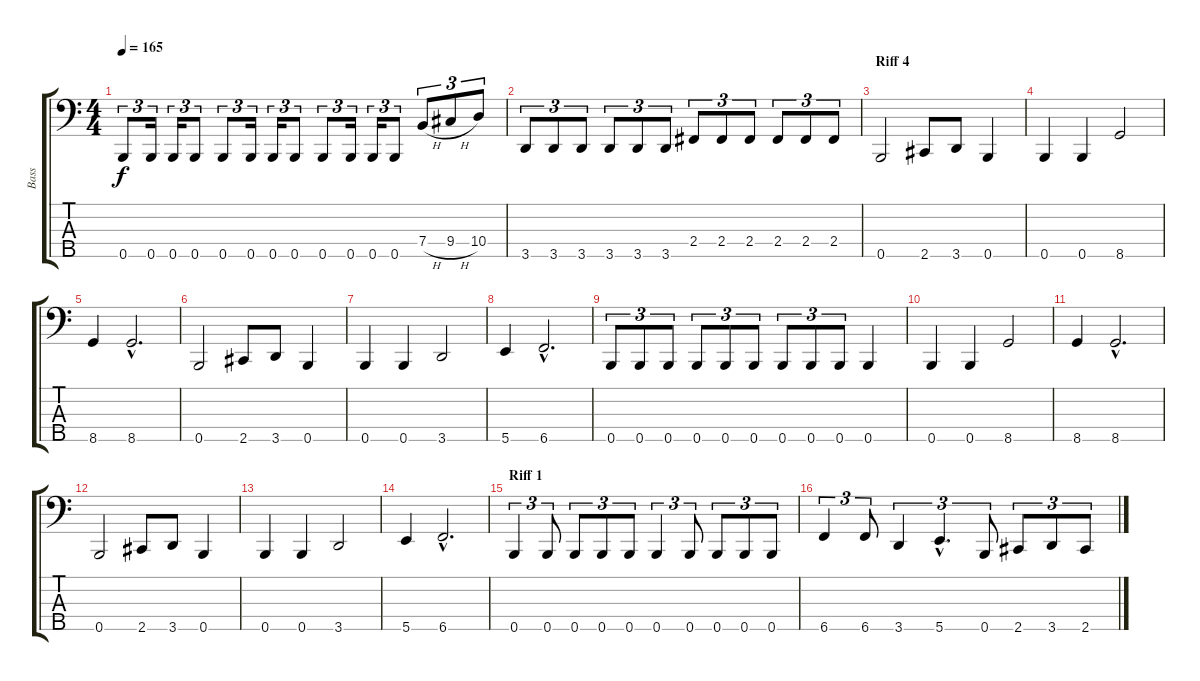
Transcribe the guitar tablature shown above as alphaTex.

\track ("Bass" "Bass") {instrument electricbasspick}
\staff {score tabs}
\tuning (G2 D2 A1 E1 B0) {hide}
\ts (4 4)
\tempo 165
\clef f4
\ks c
0.5.8{tu (3 2) dy f} 0.5.16{tu (3 2)} 0.5.16{tu (3 2)} 0.5.8{tu (3 2)} 0.5.8{tu (3 2)} 0.5.16{tu (3 2)} 0.5.16{tu (3 2)} 0.5.8{tu (3 2)} 0.5.8{tu (3 2)} 0.5.16{tu (3 2)} 0.5.16{tu (3 2)} 0.5.8{tu (3 2)} 7.4{h}.8{tu (3 2)} 9.4{h}.8{tu (3 2)} 10.4.8{tu (3 2)} |
3.5.8{tu (3 2)} 3.5.8{tu (3 2)} 3.5.8{tu (3 2)} 3.5.8{tu (3 2)} 3.5.8{tu (3 2)} 3.5.8{tu (3 2)} 2.4.8{tu (3 2)} 2.4.8{tu (3 2)} 2.4.8{tu (3 2)} 2.4.8{tu (3 2)} 2.4.8{tu (3 2)} 2.4.8{tu (3 2)} |
\section ("" "Riff 4")
0.5.2 2.5.8 3.5.8 0.5.4 |
0.5.4 0.5.4 8.5.2 |
8.5.4 8.5{hac}.2{d} |
0.5.2 2.5.8 3.5.8 0.5.4 |
0.5.4 0.5.4 3.5.2 |
5.5.4 6.5{hac}.2{d} |
0.5.8{tu (3 2)} 0.5.8{tu (3 2)} 0.5.8{tu (3 2)} 0.5.8{tu (3 2)} 0.5.8{tu (3 2)} 0.5.8{tu (3 2)} 0.5.8{tu (3 2)} 0.5.8{tu (3 2)} 0.5.8{tu (3 2)} 0.5.4 |
0.5.4 0.5.4 8.5.2 |
8.5.4 8.5{hac}.2{d} |
0.5.2 2.5.8 3.5.8 0.5.4 |
0.5.4 0.5.4 3.5.2 |
5.5.4 6.5{hac}.2{d} |
\section ("" "Riff 1")
0.5.4{tu (3 2)} 0.5.8{tu (3 2)} 0.5.8{tu (3 2)} 0.5.8{tu (3 2)} 0.5.8{tu (3 2)} 0.5.4{tu (3 2)} 0.5.8{tu (3 2)} 0.5.8{tu (3 2)} 0.5.8{tu (3 2)} 0.5.8{tu (3 2)} |
6.5.4{tu (3 2)} 6.5.8{tu (3 2)} 3.5.4{tu (3 2)} 5.5{hac}.4{d tu (3 2)} 0.5.8{tu (3 2)} 2.5.8{tu (3 2)} 3.5.8{tu (3 2)} 2.5.8{tu (3 2)}
